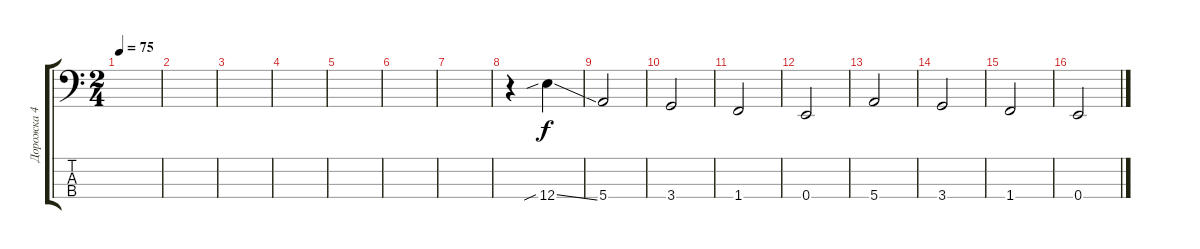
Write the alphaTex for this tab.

\track ("Дорожка 4" "Дорожка 4") {instrument electricbasspick}
\staff {score tabs}
\tuning (G2 D2 A1 E1) {hide}
\ts (2 4)
\tempo 75
\clef f4
\ks c
|
|
|
|
|
|
|
r.4 12.4{sib ss}.4 |
5.4.2 |
3.4.2 |
1.4.2 |
0.4.2 |
5.4.2 |
3.4.2 |
1.4.2 |
0.4.2
